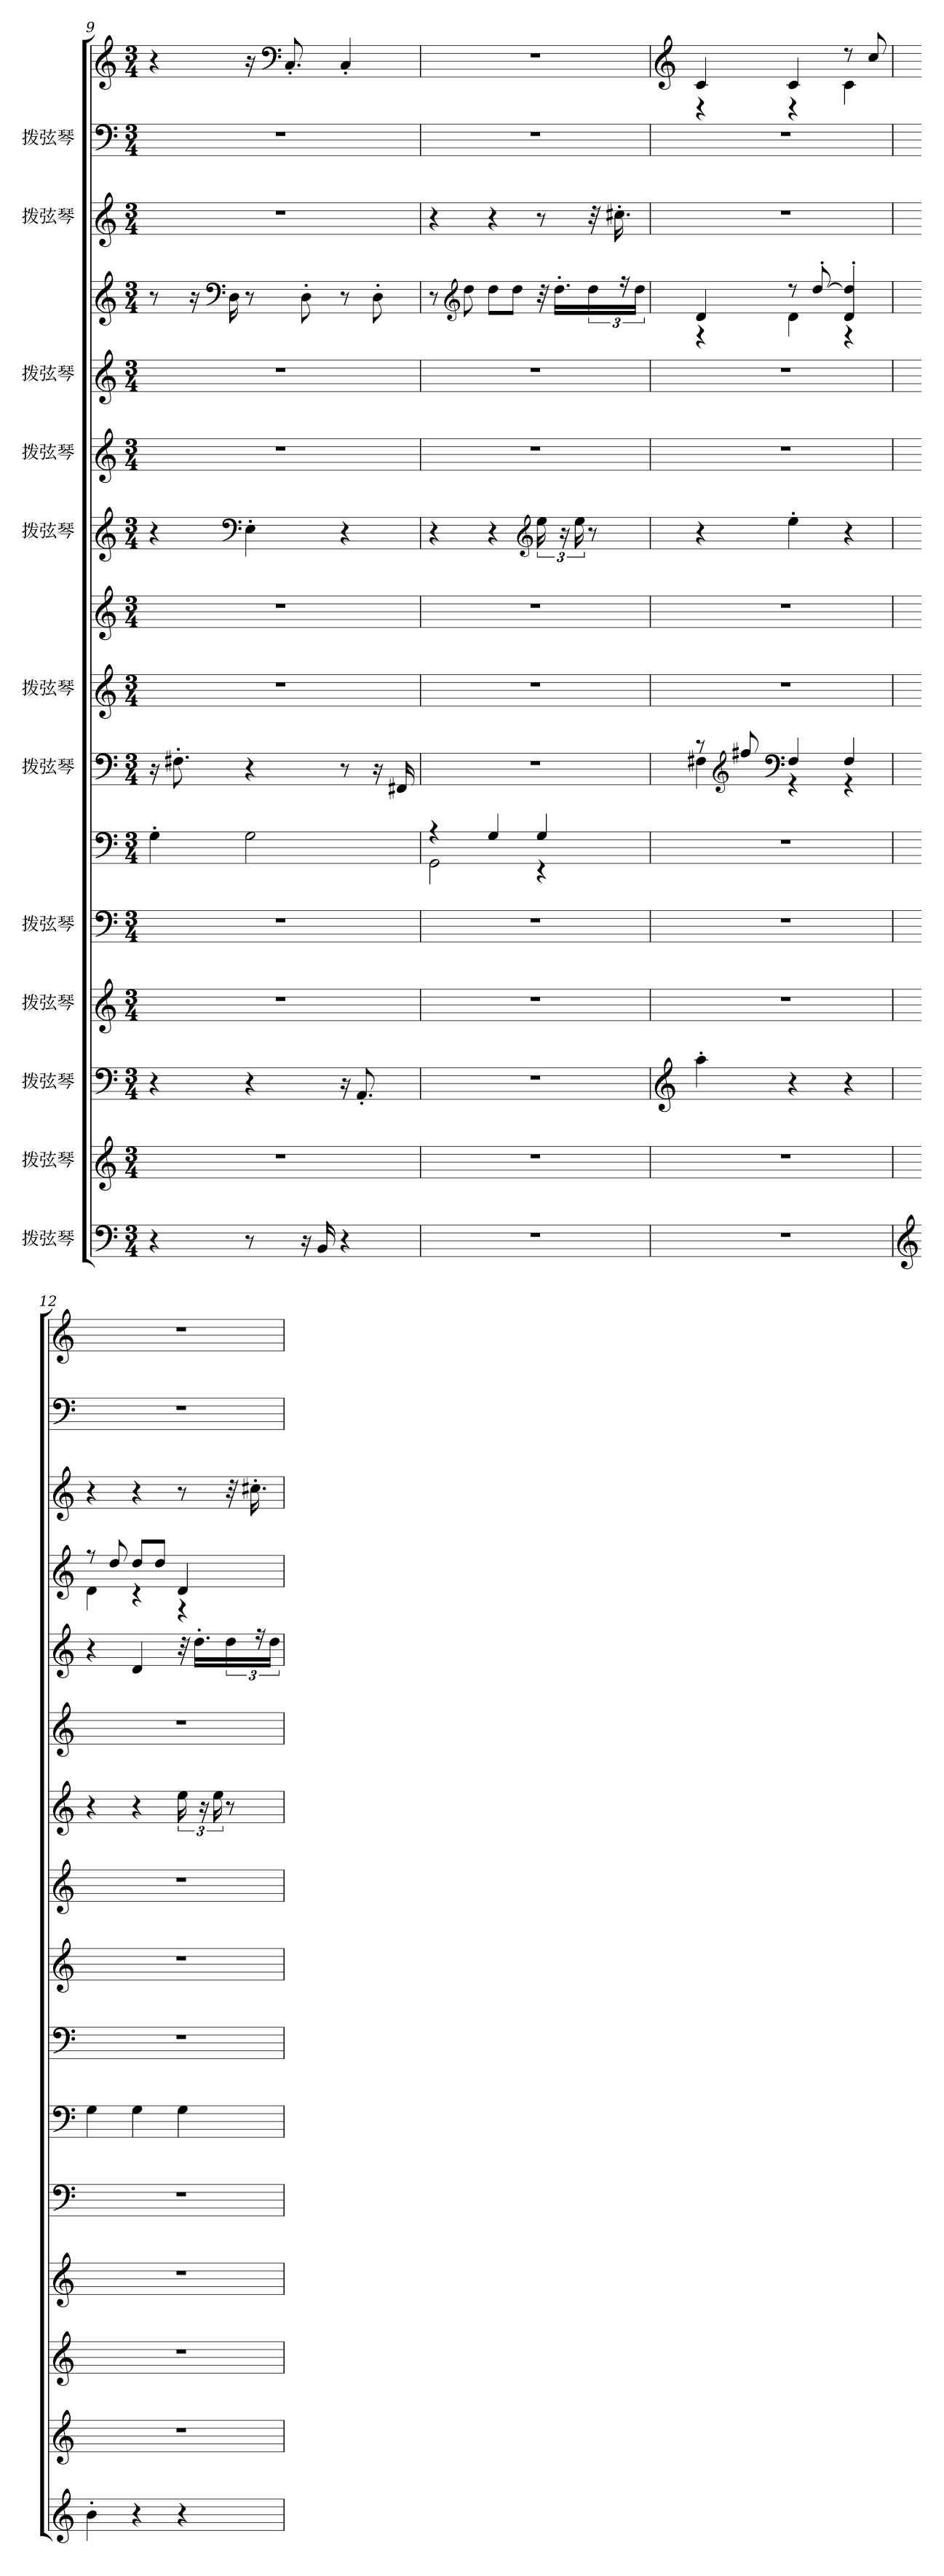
**kern	**kern	**kern	**kern	**kern	**kern	**kern	**kern	**kern	**kern	**kern	**kern	**kern	**kern	**kern	**kern
*part12	*part11	*part10	*part9	*part8	*part8	*part7	*part6	*part6	*part5	*part4	*part3	*part3	*part2	*part1	*part1
*staff16	*staff15	*staff14	*staff13	*staff12	*staff11	*staff10	*staff9	*staff8	*staff7	*staff6	*staff5	*staff4	*staff3	*staff2	*staff1
*I"拨弦琴	*I"拨弦琴	*I"拨弦琴	*I"拨弦琴	*I"拨弦琴	*	*I"拨弦琴	*I"拨弦琴	*	*I"拨弦琴	*I"拨弦琴	*I"拨弦琴	*	*I"拨弦琴	*I"拨弦琴	*
!!LO:PB:g=z
*clefF4	*clefG2	*clefF4	*clefG2	*clefF4	*clefF4	*clefF4	*clefG2	*clefG2	*clefG2	*clefG2	*clefG2	*clefG2	*clefG2	*clefF4	*clefG2
*k[]	*k[]	*k[]	*k[]	*k[]	*k[]	*k[]	*k[]	*k[]	*k[]	*k[]	*k[]	*k[]	*k[]	*k[]	*k[]
*M3/4	*M3/4	*M3/4	*M3/4	*M3/4	*M3/4	*M3/4	*M3/4	*M3/4	*M3/4	*M3/4	*M3/4	*M3/4	*M3/4	*M3/4	*M3/4
=9	=9	=9	=9	=9	=9	=9	=9	=9	=9	=9	=9	=9	=9	=9	=9
4r	2.r	4r	2.r	2.r	4G'\	16r	2.r	2.r	4r	2.r	2.r	8r	2.r	2.r	4r
.	.	.	.	.	.	8.F#X'\	.	.	.	.	.	.	.	.	.
.	.	.	.	.	.	.	.	.	.	.	.	16r	.	.	.
*	*	*	*	*	*	*	*	*	*	*	*	*clefF4	*	*	*
.	.	.	.	.	.	.	.	.	.	.	.	16D\	.	.	.
*	*	*	*	*	*	*	*	*	*clefF4	*	*	*	*	*	*
8r	.	4r	.	.	2G\	4r	.	.	4E'\	.	.	8r	.	.	16r
*	*	*	*	*	*	*	*	*	*	*	*	*	*	*	*clefF4
.	.	.	.	.	.	.	.	.	.	.	.	.	.	.	8.C'/
16r	.	.	.	.	.	.	.	.	.	.	.	8D'\	.	.	.
16BB/	.	.	.	.	.	.	.	.	.	.	.	.	.	.	.
4r	.	16r	.	.	.	8r	.	.	4r	.	.	8r	.	.	4C'/
.	.	8.AA'/	.	.	.	.	.	.	.	.	.	.	.	.	.
.	.	.	.	.	.	16r	.	.	.	.	.	8D'\	.	.	.
.	.	.	.	.	.	16FF#X/	.	.	.	.	.	.	.	.	.
=10	=10	=10	=10	=10	=10	=10	=10	=10	=10	=10	=10	=10	=10	=10	=10
*	*	*	*	*	*^	*	*	*	*	*	*	*	*	*	*
2.r	2.r	2.r	2.r	2.r	4r	2GG\	2.r	2.r	2.r	4r	2.r	2.r	8r	4r	2.r	2.r
*	*	*	*	*	*	*	*	*	*	*	*	*	*clefG2	*	*	*
.	.	.	.	.	.	.	.	.	.	.	.	.	8dd\	.	.	.
.	.	.	.	.	4G/	.	.	.	.	4r	.	.	8dd\L	4r	.	.
.	.	.	.	.	.	.	.	.	.	.	.	.	8dd\J	.	.	.
*	*	*	*	*	*	*	*	*	*	*clefG2	*	*	*	*	*	*
.	.	.	.	.	4G/	4r	.	.	.	24ee\	.	.	32r	8r	.	.
.	.	.	.	.	.	.	.	.	.	.	.	.	16.dd'\LL	.	.	.
.	.	.	.	.	.	.	.	.	.	24r	.	.	.	.	.	.
.	.	.	.	.	.	.	.	.	.	24ee\	.	.	.	.	.	.
.	.	.	.	.	.	.	.	.	.	8r	.	.	24dd\JJ	32r	.	.
.	.	.	.	.	.	.	.	.	.	.	.	.	.	16.cc#X'\	.	.
.	.	.	.	.	.	.	.	.	.	.	.	.	24r	.	.	.
.	.	.	.	.	.	.	.	.	.	.	.	.	24dd\	.	.	.
*	*	*	*	*	*v	*v	*	*	*	*	*	*	*	*	*	*
!!LO:PB:g=z
=11	=11	=11	=11	=11	=11	=11	=11	=11	=11	=11	=11	=11	=11	=11	=11
*	*	*clefG2	*	*	*	*	*	*	*	*	*	*	*	*	*clefG2
*	*	*	*	*	*	*^	*	*	*	*	*	*^	*	*	*^
2.r	2.r	4aa'\	2.r	2.r	2.r	8r	4F#X\	2.r	2.r	4r	2.r	2.r	4d/	4r	2.r	2.r	4c/	4r
*	*	*	*	*	*	*clefG2	*	*	*	*	*	*	*	*	*	*	*	*
.	.	.	.	.	.	8ff#X/	.	.	.	.	.	.	.	.	.	.	.	.
*	*	*	*	*	*	*clefF4	*	*	*	*	*	*	*	*	*	*	*	*
.	.	4r	.	.	.	4F#/	4r	.	.	4ee'\	.	.	8r	4d\	.	.	4c/	4r
.	.	.	.	.	.	.	.	.	.	.	.	.	[8dd'/	.	.	.	.	.
.	.	4r	.	.	.	4F#/	4r	.	.	4r	.	.	4d/' 4dd/]'	4r	.	.	8r	4c\
.	.	.	.	.	.	.	.	.	.	.	.	.	.	.	.	.	8cc/	.
*	*	*	*	*	*	*v	*v	*	*	*	*	*	*	*	*	*	*v	*v
=12	=12	=12	=12	=12	=12	=12	=12	=12	=12	=12	=12	=12	=12	=12	=12	=12
*clefG2	*	*	*	*	*	*	*	*	*	*	*	*	*	*	*	*
4b'\	2.r	2.r	2.r	2.r	4G\	2.r	2.r	2.r	4r	2.r	4r	8r	4d\	4r	2.r	2.r
.	.	.	.	.	.	.	.	.	.	.	.	8dd/	.	.	.	.
4r	.	.	.	.	4G\	.	.	.	4r	.	4d/	8dd/L	4r	4r	.	.
.	.	.	.	.	.	.	.	.	.	.	.	8dd/J	.	.	.	.
4r	.	.	.	.	4G\	.	.	.	24ee\	.	32r	4d/	4r	8r	.	.
.	.	.	.	.	.	.	.	.	.	.	16.dd'\LL	.	.	.	.	.
.	.	.	.	.	.	.	.	.	24r	.	.	.	.	.	.	.
.	.	.	.	.	.	.	.	.	24ee\	.	.	.	.	.	.	.
.	.	.	.	.	.	.	.	.	8r	.	24dd\JJ	.	.	32r	.	.
.	.	.	.	.	.	.	.	.	.	.	.	.	.	16.cc#X'\	.	.
.	.	.	.	.	.	.	.	.	.	.	24r	.	.	.	.	.
.	.	.	.	.	.	.	.	.	.	.	24dd\	.	.	.	.	.
*	*	*	*	*	*	*	*	*	*	*	*	*v	*v	*	*	*
=	=	=	=	=	=	=	=	=	=	=	=	=	=	=	=
*-	*-	*-	*-	*-	*-	*-	*-	*-	*-	*-	*-	*-	*-	*-	*-
